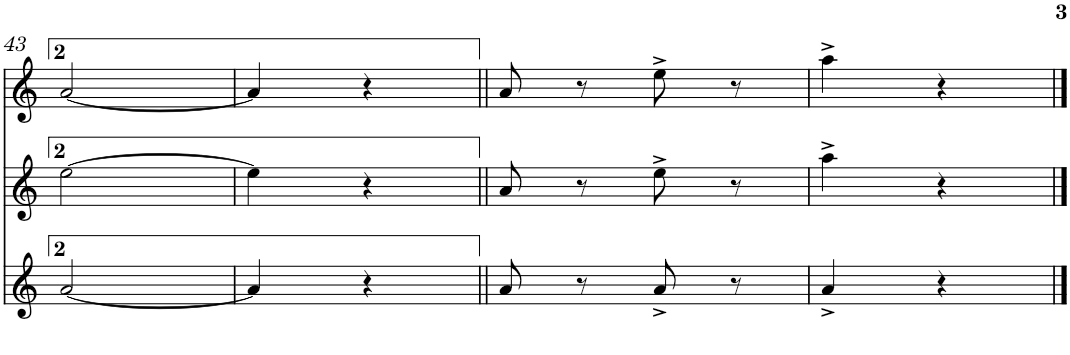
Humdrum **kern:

**kern	**kern	**kern
*part3	*part2	*part1
*staff3	*staff2	*staff1
*I"Gralla 3	*I"Gralla 2	*I"Gralla 1
!!LO:PB:g=z
*clefG2	*clefG2	*clefG2
*Trd8c14	*	*Trd1c2
*k[]	*k[]	*k[]
*M2/4	*M2/4	*M2/4
=43	=43	=43
[2a/	[2ee\	[2a/
=44	=44	=44
4a/]	4ee\]	4a/]
4r	4r	4r
=45||	=45||	=45||
8a/	8a/	8a/
8r	8r	8r
8a^/	8ee^\	8ee^\
8r	8r	8r
=46	=46	=46
4a^/	4aa^\	4aa^\
4r	4r	4r
==	==	==
*-	*-	*-
